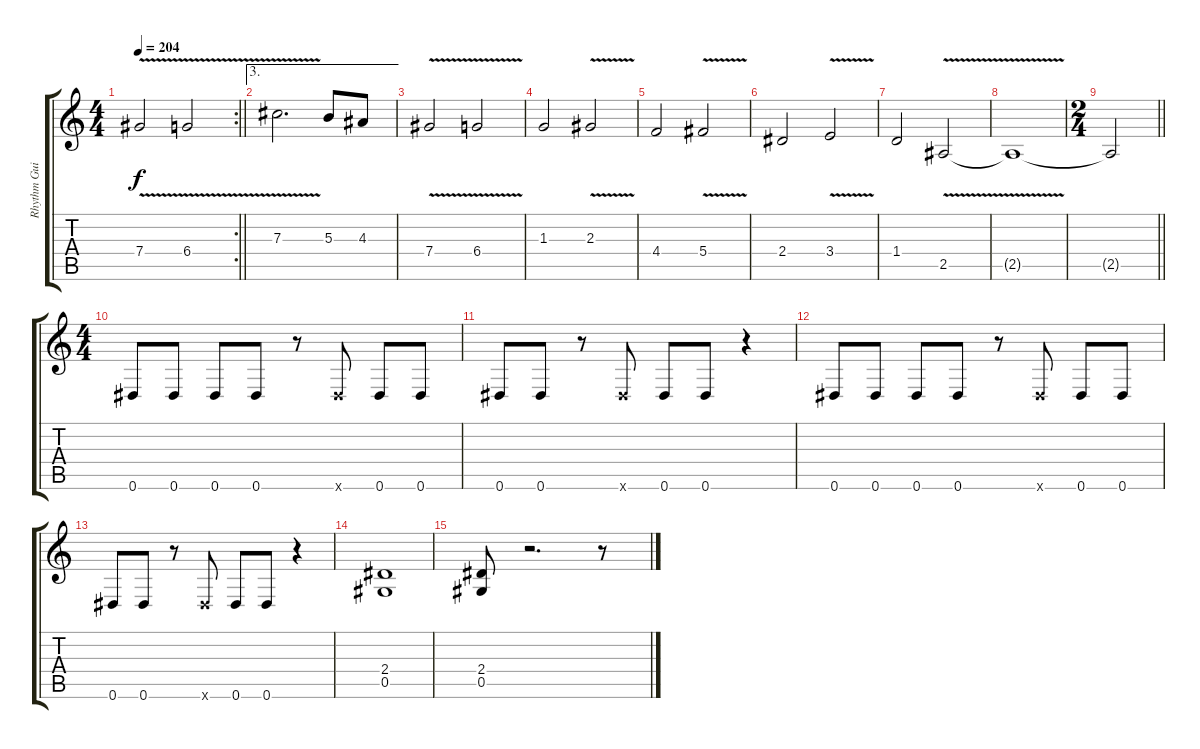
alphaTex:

\track ("Rhythm Guitar (Malmsteen)" "Rhythm Gui") {instrument distortionguitar}
\staff {score tabs}
\tuning (Eb4 Bb3 Gb3 Db3 Ab2 Eb2) {hide}
\rc 2
\ts (4 4)
\tempo 204
\clef g2
\barLineRight lightlight
\ks c
7.4{v}.2{dy f} 6.4{v}.2 |
\ae 3
7.3{v}.2{d} 5.3.8 4.3.8 |
7.4{v}.2 6.4{v}.2 |
1.3.2 2.3{v}.2 |
4.4.2 5.4{v}.2 |
2.4.2 3.4{v}.2 |
1.4.2 2.5{v}.2 |
2.5{t}.1 |
\ts (2 4)
\barLineRight lightlight
2.5{t}.2 |
\ts (4 4)
0.6.8 0.6.8 0.6.8 0.6.8 r.8 0.6{x}.8 0.6.8 0.6.8 |
0.6.8 0.6.8 r.8 0.6{x}.8 0.6.8 0.6.8 r.4 |
0.6.8 0.6.8 0.6.8 0.6.8 r.8 0.6{x}.8 0.6.8 0.6.8 |
0.6.8 0.6.8 r.8 0.6{x}.8 0.6.8 0.6.8 r.4 |
(2.4 0.5).1 |
(2.4 0.5).8 r.2{d} r.8
